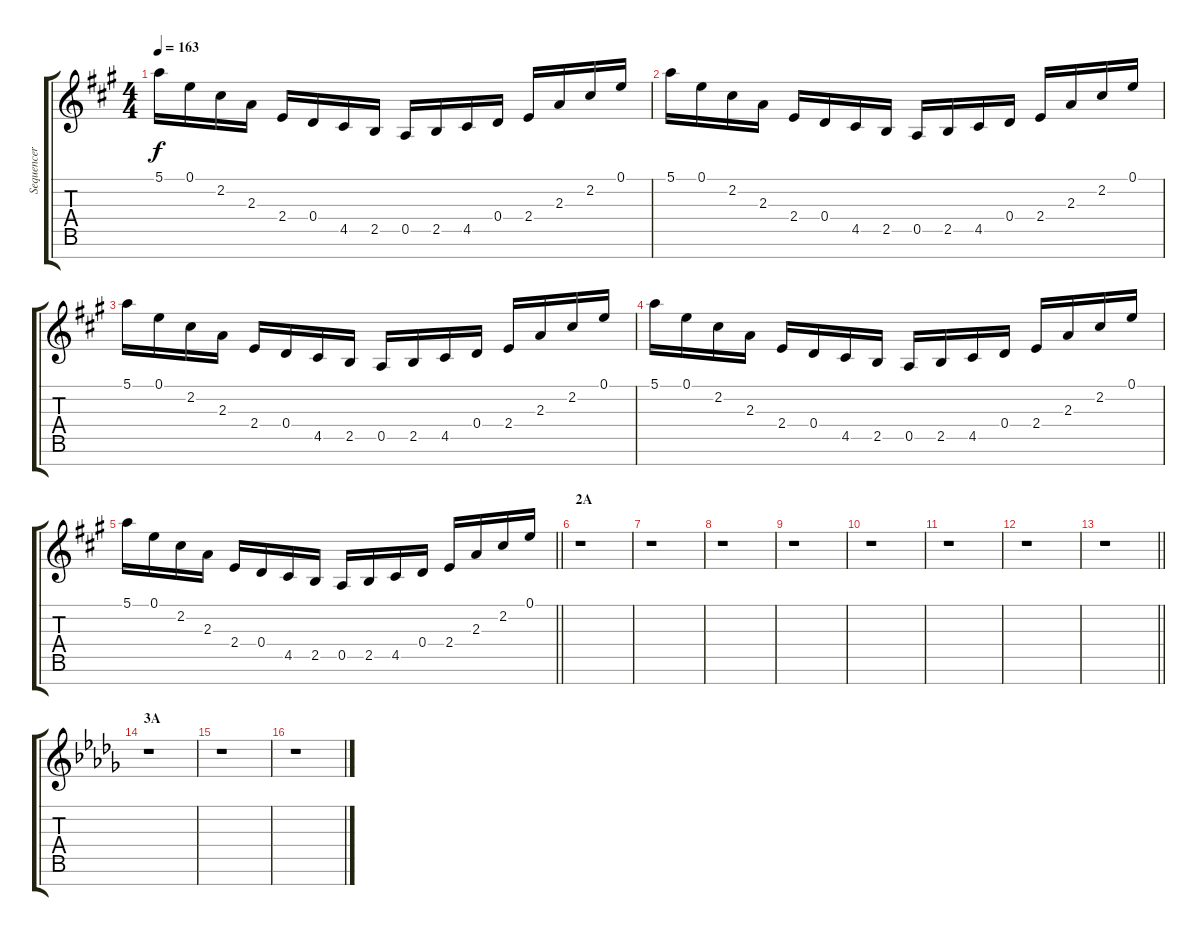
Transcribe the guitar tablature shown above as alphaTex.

\track ("Sequencer" "Sequencer") {instrument lead2sawtooth}
\staff {score tabs}
\tuning (E5 B4 G4 D4 A3 E3 B2) {hide}
\ts (4 4)
\tempo 163
\clef g2
\ks a
5.1.16{dy f} 0.1.16 2.2.16 2.3.16 2.4.16 0.4.16 4.5.16 2.5.16 0.5.16 2.5.16 4.5.16 0.4.16 2.4.16 2.3.16 2.2.16 0.1.16 |
5.1.16 0.1.16 2.2.16 2.3.16 2.4.16 0.4.16 4.5.16 2.5.16 0.5.16 2.5.16 4.5.16 0.4.16 2.4.16 2.3.16 2.2.16 0.1.16 |
5.1.16 0.1.16 2.2.16 2.3.16 2.4.16 0.4.16 4.5.16 2.5.16 0.5.16 2.5.16 4.5.16 0.4.16 2.4.16 2.3.16 2.2.16 0.1.16 |
5.1.16 0.1.16 2.2.16 2.3.16 2.4.16 0.4.16 4.5.16 2.5.16 0.5.16 2.5.16 4.5.16 0.4.16 2.4.16 2.3.16 2.2.16 0.1.16 |
\barLineRight lightlight
5.1.16 0.1.16 2.2.16 2.3.16 2.4.16 0.4.16 4.5.16 2.5.16 0.5.16 2.5.16 4.5.16 0.4.16 2.4.16 2.3.16 2.2.16 0.1.16 |
\section ("" "2A")
r.1 |
r.1 |
r.1 |
r.1 |
r.1 |
r.1 |
r.1 |
\barLineRight lightlight
r.1 |
\section ("" "3A")
\ks db
r.1 |
r.1 |
r.1
